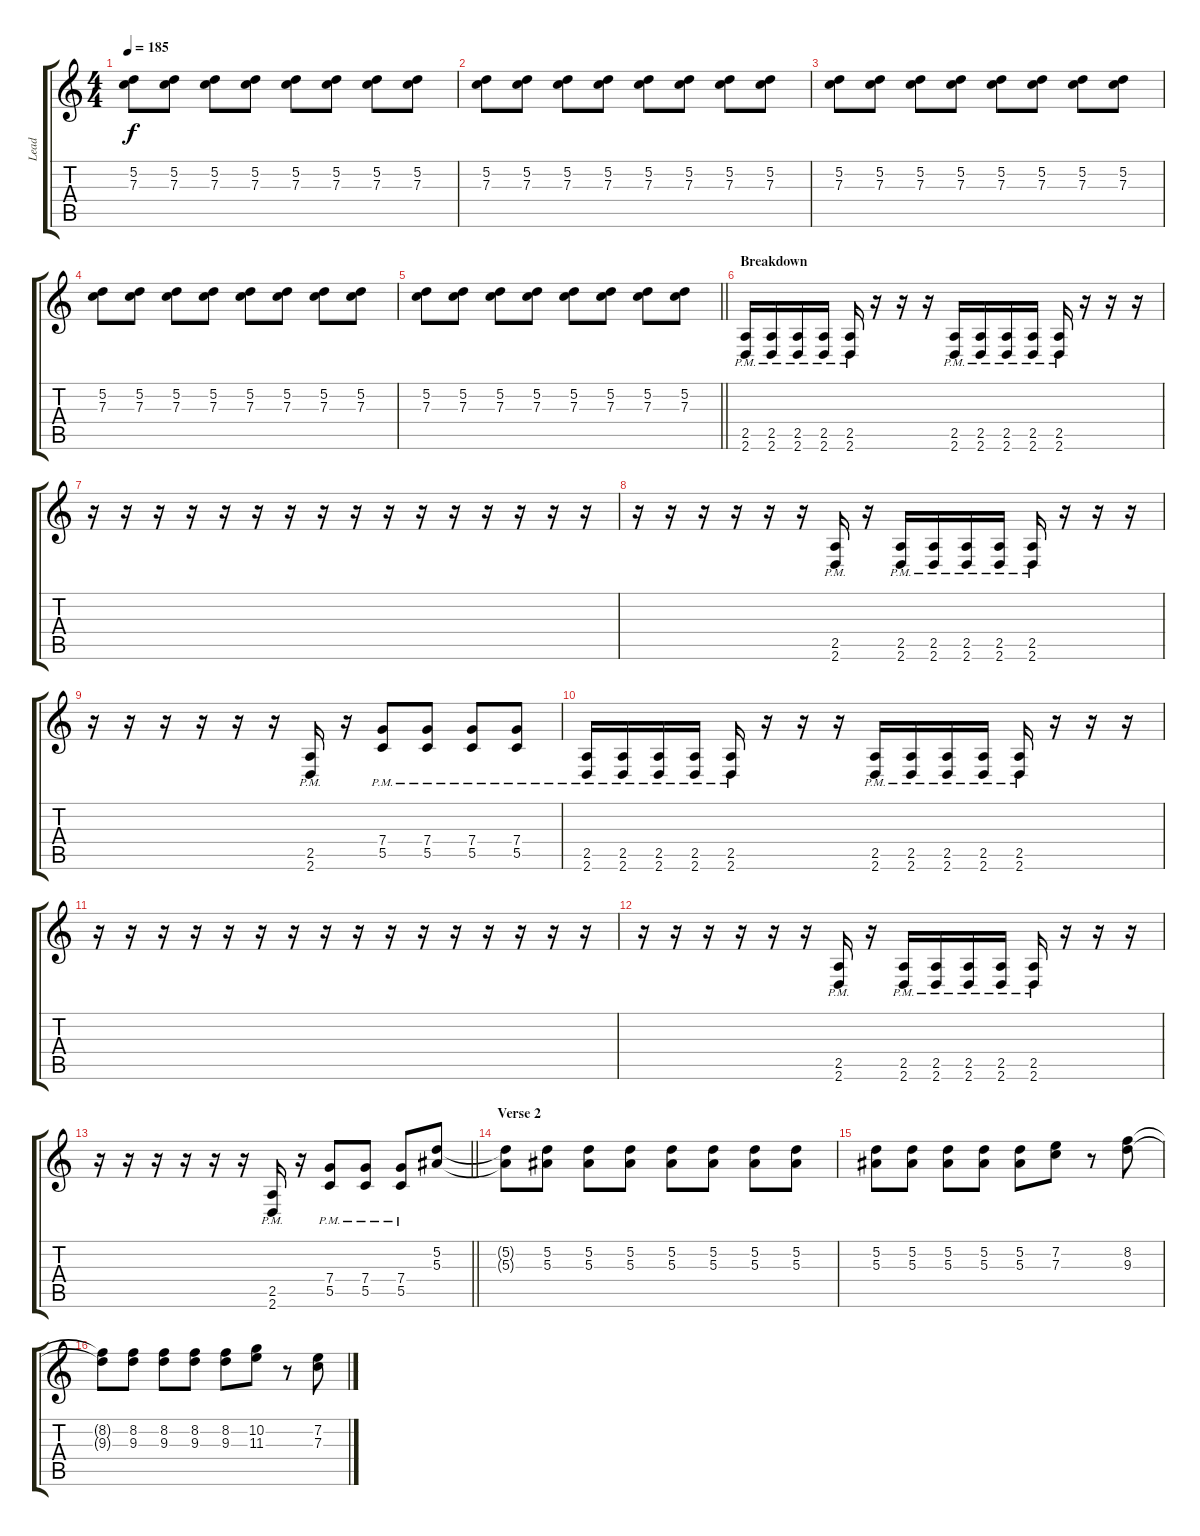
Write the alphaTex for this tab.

\track ("Lead" "Lead") {instrument distortionguitar}
\staff {score tabs}
\tuning (D4 A3 F3 C3 G2 C2) {hide}
\ts (4 4)
\tempo 185
\clef g2
\ks c
(5.2 7.3).8{dy f} (5.2 7.3).8 (5.2 7.3).8 (5.2 7.3).8 (5.2 7.3).8 (5.2 7.3).8 (5.2 7.3).8 (5.2 7.3).8 |
(5.2 7.3).8 (5.2 7.3).8 (5.2 7.3).8 (5.2 7.3).8 (5.2 7.3).8 (5.2 7.3).8 (5.2 7.3).8 (5.2 7.3).8 |
(5.2 7.3).8 (5.2 7.3).8 (5.2 7.3).8 (5.2 7.3).8 (5.2 7.3).8 (5.2 7.3).8 (5.2 7.3).8 (5.2 7.3).8 |
(5.2 7.3).8 (5.2 7.3).8 (5.2 7.3).8 (5.2 7.3).8 (5.2 7.3).8 (5.2 7.3).8 (5.2 7.3).8 (5.2 7.3).8 |
\barLineRight lightlight
(5.2 7.3).8 (5.2 7.3).8 (5.2 7.3).8 (5.2 7.3).8 (5.2 7.3).8 (5.2 7.3).8 (5.2 7.3).8 (5.2 7.3).8 |
\section ("" "Breakdown")
(2.5{pm} 2.6{pm}).16 (2.5{pm} 2.6{pm}).16 (2.5{pm} 2.6{pm}).16 (2.5{pm} 2.6{pm}).16 (2.5{pm} 2.6{pm}).16 r.16 r.16 r.16 (2.5{pm} 2.6{pm}).16 (2.5{pm} 2.6{pm}).16 (2.5{pm} 2.6{pm}).16 (2.5{pm} 2.6{pm}).16 (2.5{pm} 2.6{pm}).16 r.16 r.16 r.16 |
r.16 r.16 r.16 r.16 r.16 r.16 r.16 r.16 r.16 r.16 r.16 r.16 r.16 r.16 r.16 r.16 |
r.16 r.16 r.16 r.16 r.16 r.16 (2.5{pm} 2.6{pm}).16 r.16 (2.5{pm} 2.6{pm}).16 (2.5{pm} 2.6{pm}).16 (2.5{pm} 2.6{pm}).16 (2.5{pm} 2.6{pm}).16 (2.5{pm} 2.6{pm}).16 r.16 r.16 r.16 |
r.16 r.16 r.16 r.16 r.16 r.16 (2.5{pm} 2.6{pm}).16 r.16 (7.4{pm} 5.5{pm}).8 (7.4{pm} 5.5{pm}).8 (7.4{pm} 5.5{pm}).8 (7.4{pm} 5.5{pm}).8 |
(2.5{pm} 2.6{pm}).16 (2.5{pm} 2.6{pm}).16 (2.5{pm} 2.6{pm}).16 (2.5{pm} 2.6{pm}).16 (2.5{pm} 2.6{pm}).16 r.16 r.16 r.16 (2.5{pm} 2.6{pm}).16 (2.5{pm} 2.6{pm}).16 (2.5{pm} 2.6{pm}).16 (2.5{pm} 2.6{pm}).16 (2.5{pm} 2.6{pm}).16 r.16 r.16 r.16 |
r.16 r.16 r.16 r.16 r.16 r.16 r.16 r.16 r.16 r.16 r.16 r.16 r.16 r.16 r.16 r.16 |
r.16 r.16 r.16 r.16 r.16 r.16 (2.5{pm} 2.6{pm}).16 r.16 (2.5{pm} 2.6{pm}).16 (2.5{pm} 2.6{pm}).16 (2.5{pm} 2.6{pm}).16 (2.5{pm} 2.6{pm}).16 (2.5{pm} 2.6{pm}).16 r.16 r.16 r.16 |
\barLineRight lightlight
r.16 r.16 r.16 r.16 r.16 r.16 (2.5{pm} 2.6{pm}).16 r.16 (7.4{pm} 5.5{pm}).8 (7.4{pm} 5.5{pm}).8 (7.4{pm} 5.5{pm}).8 (5.2 5.3).8 |
\section ("" "Verse 2")
(5.2{t} 5.3{t}).8 (5.2 5.3).8 (5.2 5.3).8 (5.2 5.3).8 (5.2 5.3).8 (5.2 5.3).8 (5.2 5.3).8 (5.2 5.3).8 |
(5.2 5.3).8 (5.2 5.3).8 (5.2 5.3).8 (5.2 5.3).8 (5.2 5.3).8 (7.2 7.3).8 r.8 (8.2 9.3).8 |
(8.2{t} 9.3{t}).8 (8.2 9.3).8 (8.2 9.3).8 (8.2 9.3).8 (8.2 9.3).8 (10.2 11.3).8 r.8 (7.2 7.3).8
